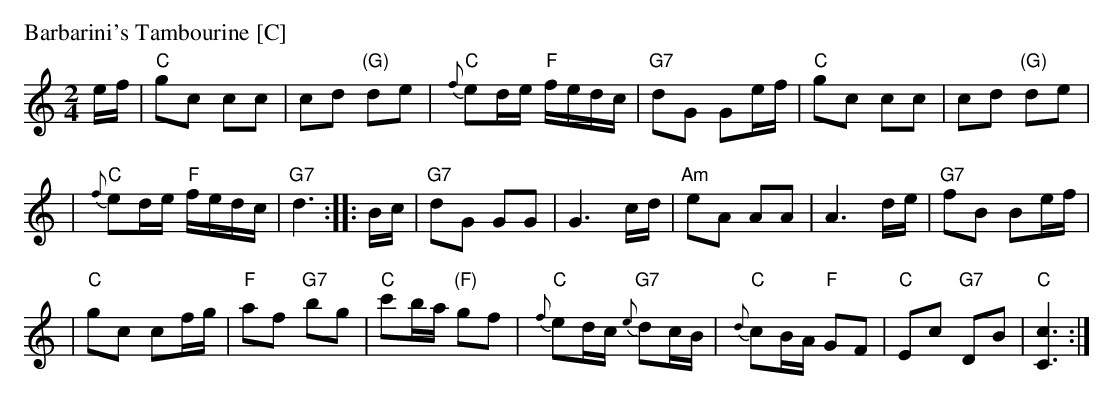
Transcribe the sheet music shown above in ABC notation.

X:1
P: Barbarini's Tambourine [C]
M: 2/4
L: 1/16
K: C
ef \
| "C"g2c2 c2c2 | c2d2 "(G)"d2e2 \
| "C"{f}e2de "F"fedc | "G7"d2G2 G2ef \
| "C"g2c2 c2c2 | c2d2 "(G)"d2e2 |
| "C"{f}e2de "F"fedc | "G7"d6 :: Bc \
| "G7"d2G2 G2G2 | G6 cd \
| "Am"e2A2 A2A2 | A6 de \
| "G7"f2B2 B2ef |
| "C"g2c2 c2fg \
| "F"a2f2 "G7"b2g2 | "C"c'2ba "(F)"g2f2 \
| "C"{f}e2dc "G7"{e}d2cB | "C"{d}c2BA "F"G2F2 \
| "C"E2c2 "G7"D2B2 | "C"[c6C6] :|
